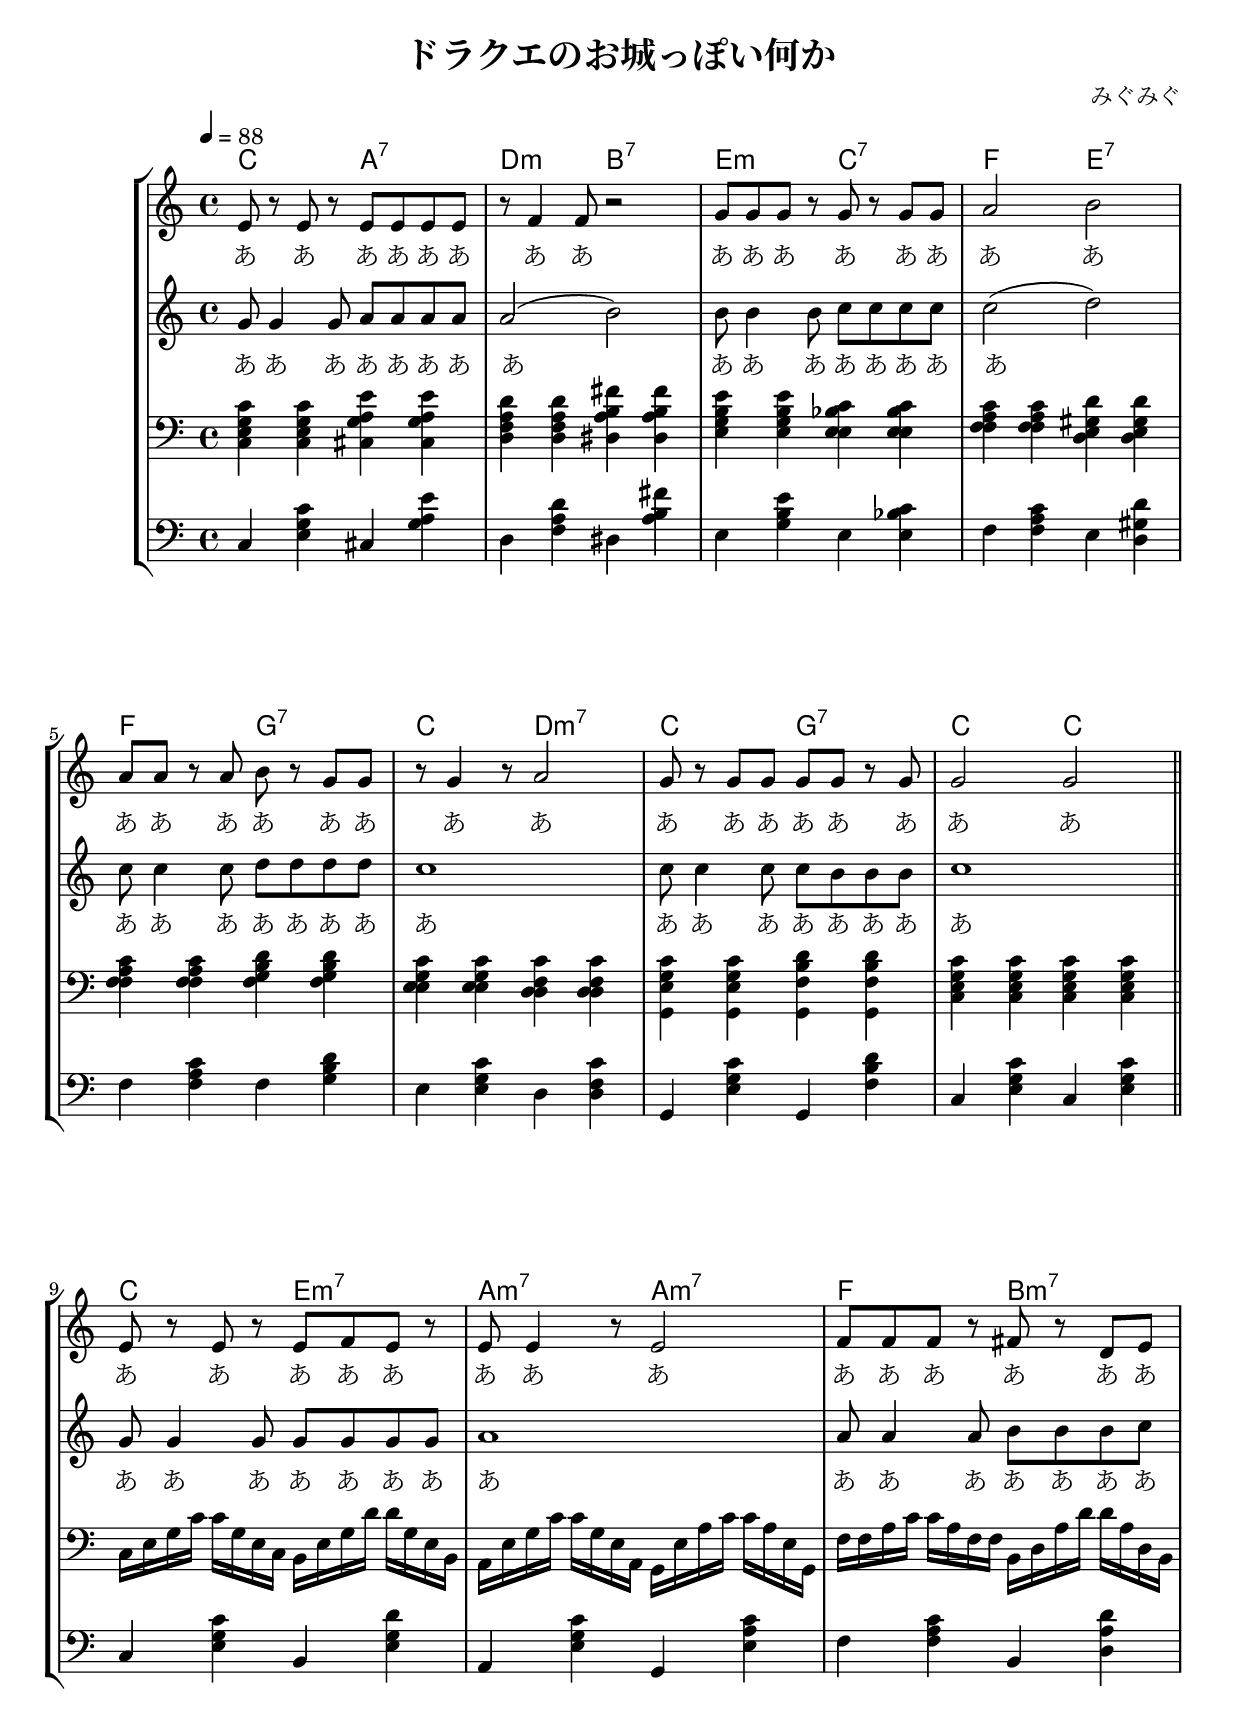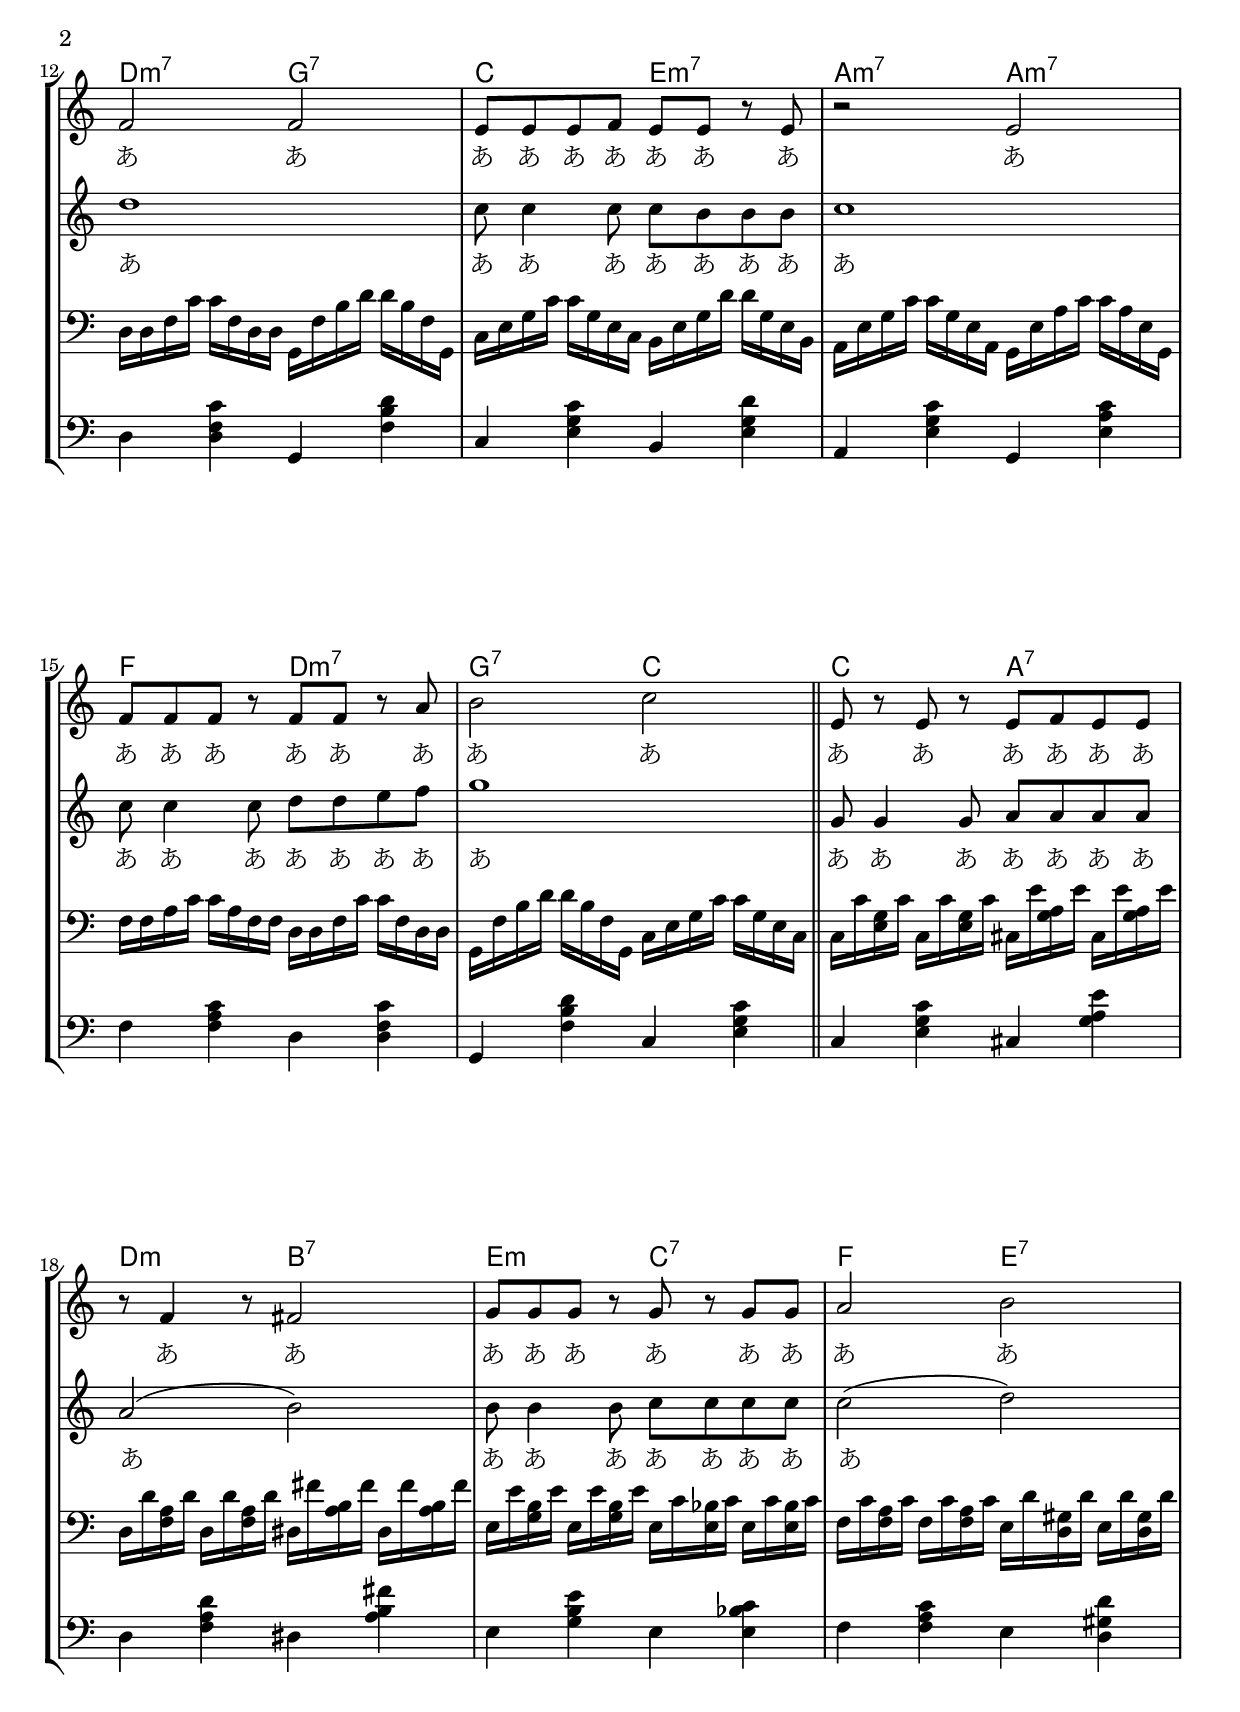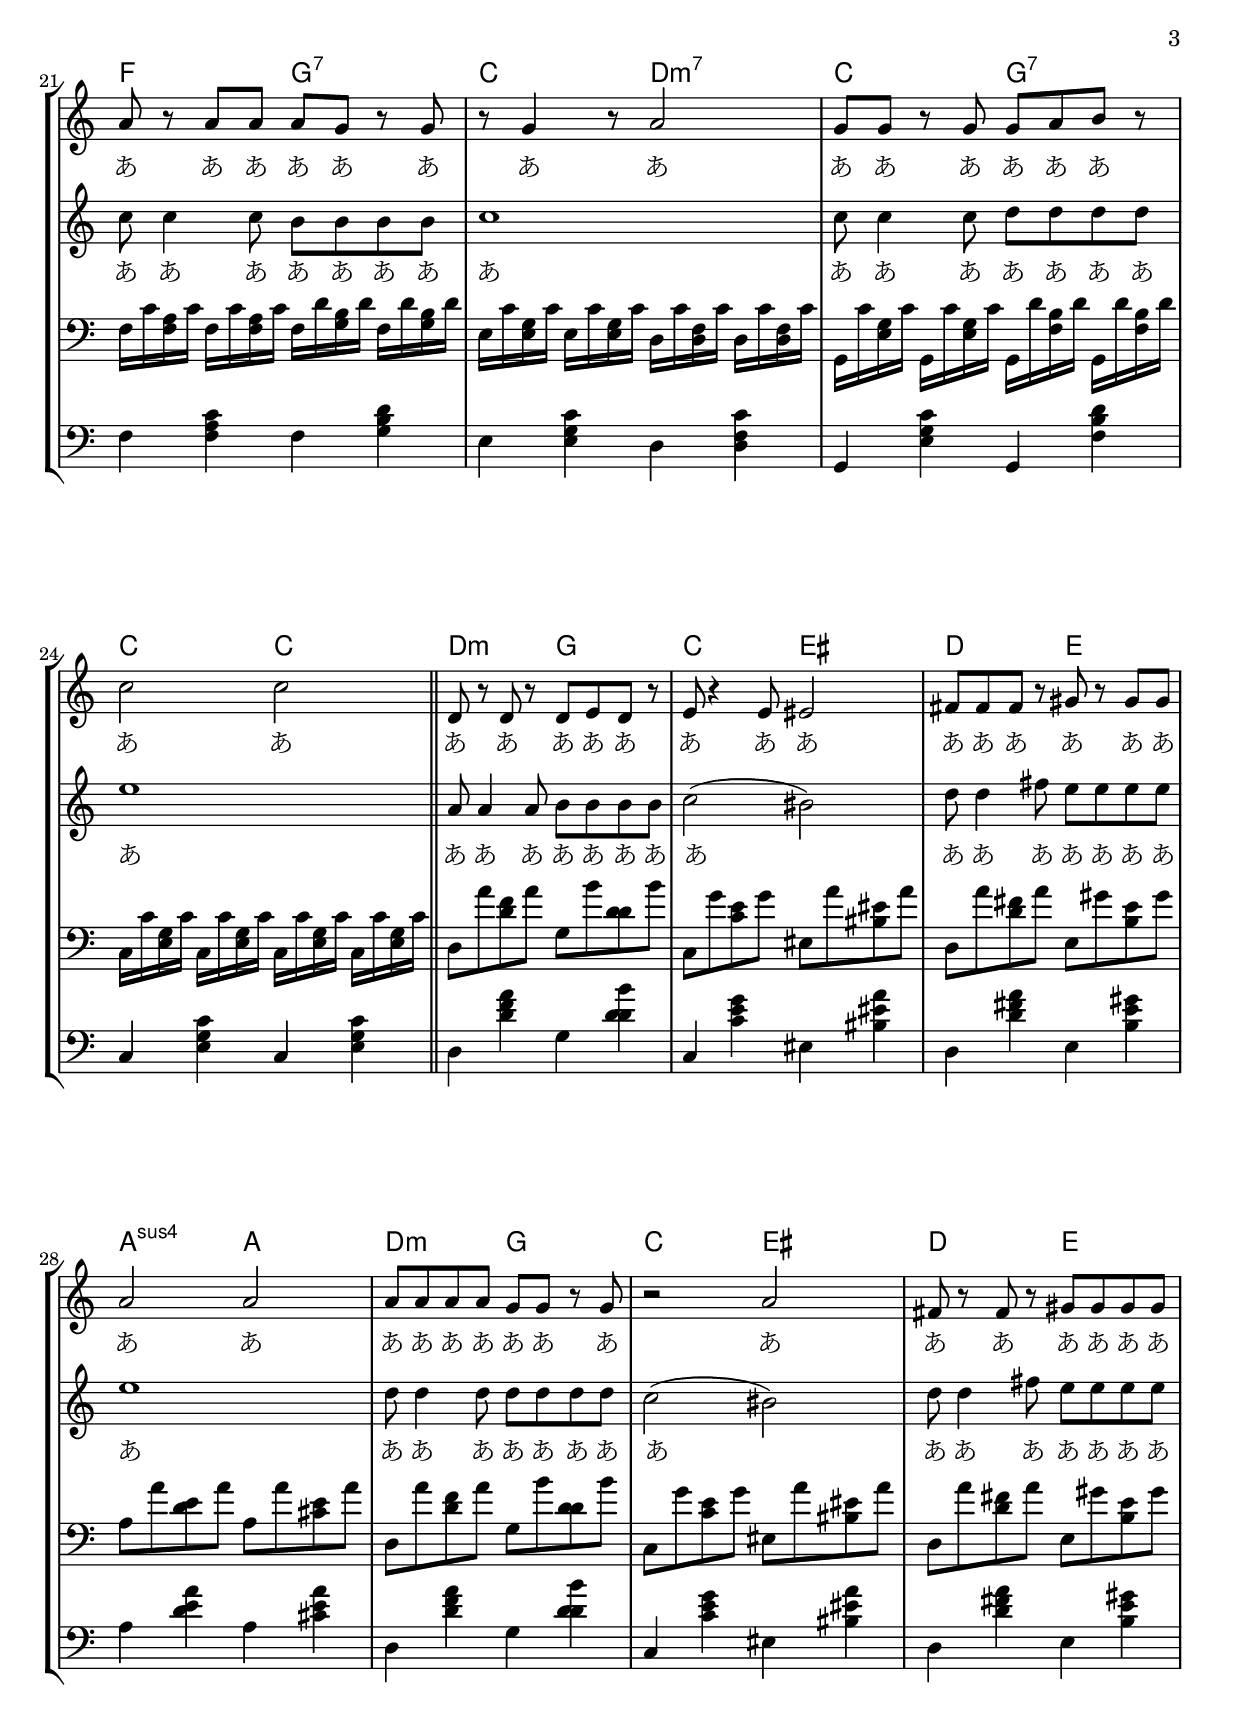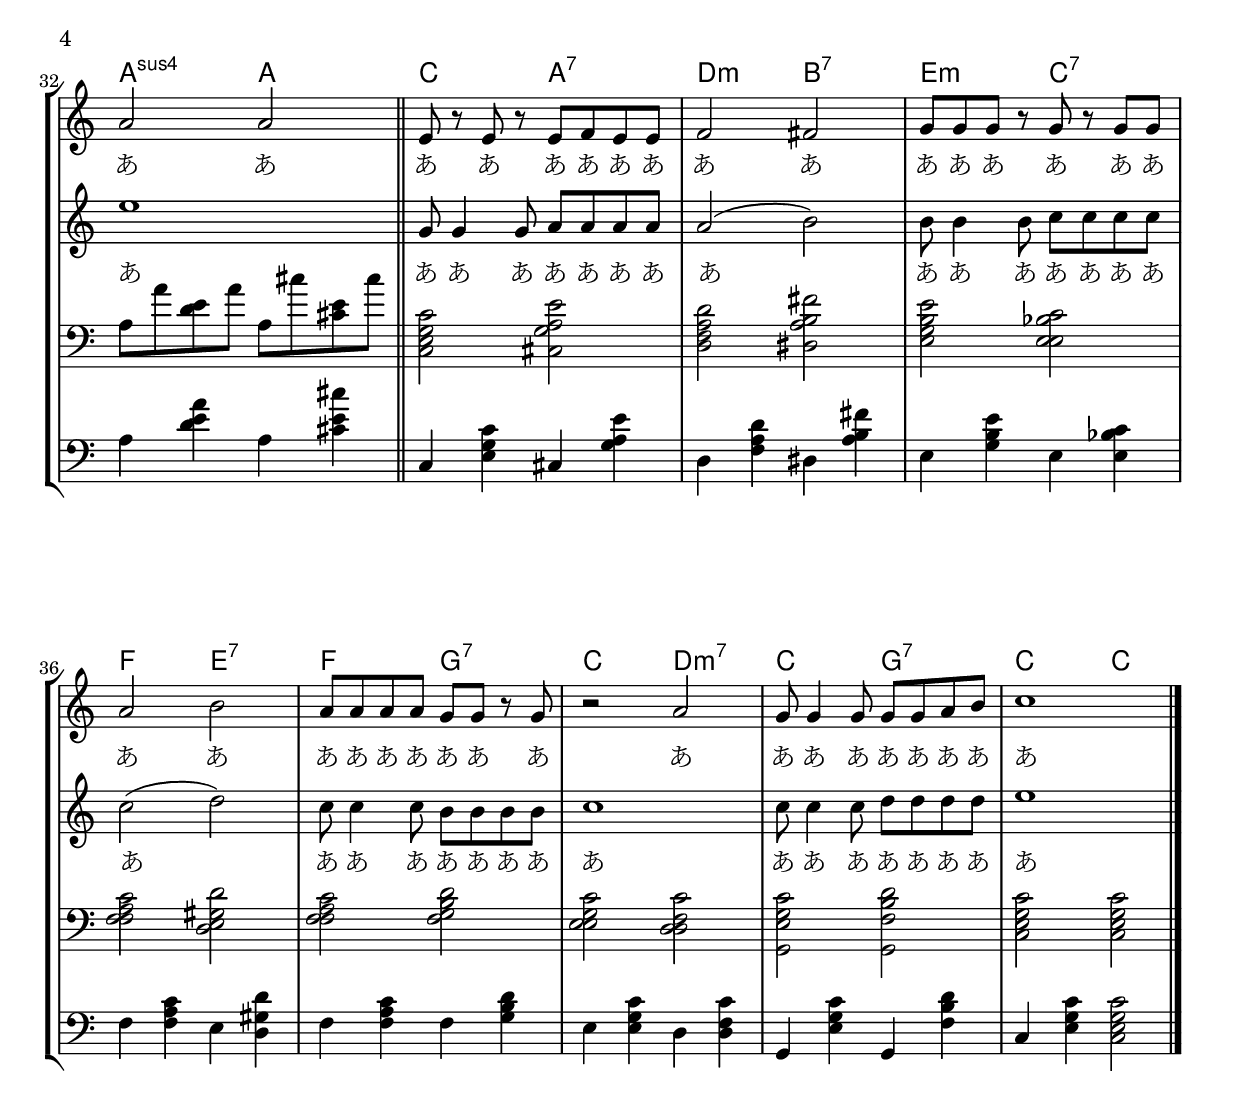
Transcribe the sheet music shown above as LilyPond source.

\version "2.12.1"

\header {
	title = \markup {ドラクエのお城っぽい何か}
	composer = \markup \center-column {みぐみぐ}
}

harmony = \chordmode {
	c2 a:7 d:m b:7 e:m c:7 f e:7 f g:7 c d:min7 c g:7 c c 

	c e:min7 a:min7 a:min7 f b:min7 d:min7 g:7 c e:min7 a:min7 a:min7 f d:min7 g:7 c 

	c a:7 d:m b:7 e:m c:7 f e:7 f g:7 c d:min7 c g:7 c c 

	d:m g c eis d e a:sus4 a d:m g c eis d e a:sus4 a 

	c a:7 d:m b:7 e:m c:7 f e:7 f g:7 c d:min7 c g:7 c c 
}

melody = {
	\set Staff.midiInstrument = #"Viola"
		\key c \major
	\tempo 4 = 88
e'8  r8  e'8  r8  e'8  e'8  e'8  e'8 
	r8  f'4  f'8  r2 
	g'8  g'8  g'8  r8  g'8  r8  g'8  g'8 
	a'2  b'2 
	a'8  a'8  r8  a'8  b'8  r8  g'8  g'8 
	r8  g'4  r8  a'2 
	g'8  r8  g'8  g'8  g'8  g'8  r8  g'8 
	g'2  g'2
	\set Staff.midiInstrument = #"Viola"
	e'8  r8  e'8  r8  e'8  f'8  e'8  r8 
	e'8  e'4  r8  e'2 
	f'8  f'8  f'8  r8  fis'8  r8  d'8  e'8 
	f'2  f'2 
	e'8  e'8  e'8  f'8  e'8  e'8  r8  e'8 
	r2  e'2 
	f'8  f'8  f'8  r8  f'8  f'8  r8  a'8 
	b'2  c''2
	\set Staff.midiInstrument = #"Viola"
	e'8  r8  e'8  r8  e'8  f'8  e'8  e'8 
	r8  f'4  r8  fis'2 
	g'8  g'8  g'8  r8  g'8  r8  g'8  g'8 
	a'2  b'2 
	a'8  r8  a'8  a'8  a'8  g'8  r8  g'8 
	r8  g'4  r8  a'2 
	g'8  g'8  r8  g'8  g'8  a'8  b'8  r8 
	c''2  c''2
	\set Staff.midiInstrument = #"Viola"
	d'8  r8  d'8  r8  d'8  e'8  d'8  r8 
	e'8  r4  e'8  eis'2 
	fis'8  fis'8  fis'8  r8  gis'8  r8  gis'8  gis'8 
	a'2  a'2 
	a'8  a'8  a'8  a'8  g'8  g'8  r8  g'8 
	r2  a'2 
	fis'8  r8  fis'8  r8  gis'8  gis'8  gis'8  gis'8 
	a'2  a'2
	\set Staff.midiInstrument = #"Viola"
	e'8  r8  e'8  r8  e'8  f'8  e'8  e'8 
	f'2  fis'2 
	g'8  g'8  g'8  r8  g'8  r8  g'8  g'8 
	a'2  b'2 
	a'8  a'8  a'8  a'8  g'8  g'8  r8  g'8 
	r2  a'2 
	g'8  g'4  g'8  g'8  g'8  a'8  b'8 
	c''1
	\bar "|."
}

words = \lyricmode {
	あ  あ  あ  あ  あ  あ  あ  あ  あ  あ  あ  あ  あ  あ  あ  あ  あ  あ  あ  あ  あ  あ  あ  あ  あ  あ  あ  あ  あ  あ  あ  あ  
	あ  あ  あ  あ  あ  あ  あ  あ  あ  あ  あ  あ  あ  あ  あ  あ  あ  あ  あ  あ  あ  あ  あ  あ  あ  あ  あ  あ  あ  あ  あ  あ  
	あ  あ  あ  あ  あ  あ  あ  あ  あ  あ  あ  あ  あ  あ  あ  あ  あ  あ  あ  あ  あ  あ  あ  あ  あ  あ  あ  あ  あ  あ  あ  あ  
	あ  あ  あ  あ  あ  あ  あ  あ  あ  あ  あ  あ  あ  あ  あ  あ  あ  あ  あ  あ  あ  あ  あ  あ  あ  あ  あ  あ  あ  あ  あ  あ  
	あ  あ  あ  あ  あ  あ  あ  あ  あ  あ  あ  あ  あ  あ  あ  あ  あ  あ  あ  あ  あ  あ  あ  あ  あ  あ  あ  あ  あ  あ  あ  あ  
}

secondmelody = {
	\set Staff.midiInstrument = #"Clarinet"
		\key c \major
	\tempo 4 = 88
g'8  g'4  g'8  a'8  a'8  a'8  a'8 
	a'2  (b'2) 
	b'8  b'4  b'8  c''8  c''8  c''8  c''8 
	c''2  (d''2) 
	c''8  c''4  c''8  d''8  d''8  d''8  d''8 
	c''1 
	c''8  c''4  c''8  c''8  b'8  b'8  b'8 
	c''1
	\set Staff.midiInstrument = #"Clarinet"
	g'8  g'4  g'8  g'8  g'8  g'8  g'8 
	a'1 
	a'8  a'4  a'8  b'8  b'8  b'8  c''8 
	d''1 
	c''8  c''4  c''8  c''8  b'8  b'8  b'8 
	c''1 
	c''8  c''4  c''8  d''8  d''8  e''8  f''8 
	g''1
	\set Staff.midiInstrument = #"Clarinet"
	g'8  g'4  g'8  a'8  a'8  a'8  a'8 
	a'2  (b'2) 
	b'8  b'4  b'8  c''8  c''8  c''8  c''8 
	c''2  (d''2) 
	c''8  c''4  c''8  b'8  b'8  b'8  b'8 
	c''1 
	c''8  c''4  c''8  d''8  d''8  d''8  d''8 
	e''1
	\set Staff.midiInstrument = #"Clarinet"
	a'8  a'4  a'8  b'8  b'8  b'8  b'8 
	c''2  (bis'2) 
	d''8  d''4  fis''8  e''8  e''8  e''8  e''8 
	e''1 
	d''8  d''4  d''8  d''8  d''8  d''8  d''8 
	c''2  (bis'2) 
	d''8  d''4  fis''8  e''8  e''8  e''8  e''8 
	e''1
	\set Staff.midiInstrument = #"Clarinet"
	g'8  g'4  g'8  a'8  a'8  a'8  a'8 
	a'2  (b'2) 
	b'8  b'4  b'8  c''8  c''8  c''8  c''8 
	c''2  (d''2) 
	c''8  c''4  c''8  b'8  b'8  b'8  b'8 
	c''1 
	c''8  c''4  c''8  d''8  d''8  d''8  d''8 
	e''1
	\bar "|."
}

secondwords = \lyricmode {
	あ  あ  あ  あ  あ  あ  あ  あ  あ  あ  あ  あ  あ  あ  あ  あ  あ  あ  あ  あ  あ  あ  あ  あ  あ  あ  あ  あ  あ  あ  あ  あ  
	あ  あ  あ  あ  あ  あ  あ  あ  あ  あ  あ  あ  あ  あ  あ  あ  あ  あ  あ  あ  あ  あ  あ  あ  あ  あ  あ  あ  あ  あ  あ  あ  
	あ  あ  あ  あ  あ  あ  あ  あ  あ  あ  あ  あ  あ  あ  あ  あ  あ  あ  あ  あ  あ  あ  あ  あ  あ  あ  あ  あ  あ  あ  あ  あ  
	あ  あ  あ  あ  あ  あ  あ  あ  あ  あ  あ  あ  あ  あ  あ  あ  あ  あ  あ  あ  あ  あ  あ  あ  あ  あ  あ  あ  あ  あ  あ  あ  
	あ  あ  あ  あ  あ  あ  あ  あ  あ  あ  あ  あ  あ  あ  あ  あ  あ  あ  あ  あ  あ  あ  あ  あ  あ  あ  あ  あ  あ  あ  あ  あ  
}

tempochange = {
	\tempo 4 = 88
	r1 | r1 | r1 | r1 | r1 | r1 | r1 | r1 \bar "||"
	\tempo 4 = 88
	r1 | r1 | r1 | r1 | r1 | r1 | r1 | r1 \bar "||"
	\tempo 4 = 88
	r1 | r1 | r1 | r1 | r1 | r1 | r1 | r1 \bar "||"
	\tempo 4 = 88
	r1 | r1 | r1 | r1 | r1 | r1 | r1 | r1 \bar "||"
	\tempo 4 = 88
	r1 | r1 | r1 | r1 | r1 | r1 | r1 | r1 \bar "|."
}

mainacc = {
	\clef bass
	\set Staff.midiInstrument = #"Accordion"
	\key c \major
	\tempo 4 = 88
	<c e g c'>4 <c e g c'>4
	<cis g a e'>4 <cis g a e'>4
	<d f a d'>4 <d f a d'>4
	<dis a b fis'>4 <dis a b fis'>4
	<e g b e'>4 <e g b e'>4
	<e e bes c'>4 <e e bes c'>4
	<f f a c'>4 <f f a c'>4
	<e d gis d'>4 <e d gis d'>4
	<f f a c'>4 <f f a c'>4
	<f g b d'>4 <f g b d'>4
	<e e g c'>4 <e e g c'>4
	<d d f c'>4 <d d f c'>4
	<g, e g c'>4 <g, e g c'>4
	<g, f b d'>4 <g, f b d'>4
	<c e g c'>4 <c e g c'>4
	<c e g c'>4 <c e g c'>4
	\bar "||"

	\set Staff.midiInstrument = #"Accordion"
	c16 e g c' c' g e c
	b,16 e g d' d' g e b,
	a,16 e g c' c' g e a,
	g,16 e a c' c' a e g,
	f16 f a c' c' a f f
	b,16 d a d' d' a d b,
	d16 d f c' c' f d d
	g,16 f b d' d' b f g,
	c16 e g c' c' g e c
	b,16 e g d' d' g e b,
	a,16 e g c' c' g e a,
	g,16 e a c' c' a e g,
	f16 f a c' c' a f f
	d16 d f c' c' f d d
	g,16 f b d' d' b f g,
	c16 e g c' c' g e c
	\bar "||"

	\set Staff.midiInstrument = #"Accordion"
	c16 c' <e g> c' c c' <e g> c'
	cis16 e' <g a> e' cis e' <g a> e'
	d16 d' <f a> d' d d' <f a> d'
	dis16 fis' <a b> fis' dis fis' <a b> fis'
	e16 e' <g b> e' e e' <g b> e'
	e16 c' <e bes> c' e c' <e bes> c'
	f16 c' <f a> c' f c' <f a> c'
	e16 d' <d gis> d' e d' <d gis> d'
	f16 c' <f a> c' f c' <f a> c'
	f16 d' <g b> d' f d' <g b> d'
	e16 c' <e g> c' e c' <e g> c'
	d16 c' <d f> c' d c' <d f> c'
	g,16 c' <e g> c' g, c' <e g> c'
	g,16 d' <f b> d' g, d' <f b> d'
	c16 c' <e g> c' c c' <e g> c'
	c16 c' <e g> c' c c' <e g> c'
	\bar "||"

	\set Staff.midiInstrument = #"Accordion"
	d8 a' <d' f'> a'
	g8 b' <d' d'> b'
	c8 g' <c' e'> g'
	eis8 a' <bis eis'> a'
	d8 a' <d' fis'> a'
	e8 gis' <b e'> gis'
	a8 a' <d' e'> a'
	a8 a' <cis' e'> a'
	d8 a' <d' f'> a'
	g8 b' <d' d'> b'
	c8 g' <c' e'> g'
	eis8 a' <bis eis'> a'
	d8 a' <d' fis'> a'
	e8 gis' <b e'> gis'
	a8 a' <d' e'> a'
	a8 cis'' <cis' e'> cis''
	\bar "||"

	\set Staff.midiInstrument = #"Accordion"
	<c e g c'>2
	<cis g a e'>2
	<d f a d'>2
	<dis a b fis'>2
	<e g b e'>2
	<e e bes c'>2
	<f f a c'>2
	<e d gis d'>2
	<f f a c'>2
	<f g b d'>2
	<e e g c'>2
	<d d f c'>2
	<g, e g c'>2
	<g, f b d'>2
	<c e g c'>2
	<c e g c'>2
	\bar "|."
}

subacc = {
	\clef bass
	\set Staff.midiInstrument = #"Fretless Bass"
	\key c \major
	\tempo 4 = 88
	c4 <e g c'>4
	cis4 <g a e'>4
	d4 <f a d'>4
	dis4 <a b fis'>4
	e4 <g b e'>4
	e4 <e bes c'>4
	f4 <f a c'>4
	e4 <d gis d'>4
	f4 <f a c'>4
	f4 <g b d'>4
	e4 <e g c'>4
	d4 <d f c'>4
	g,4 <e g c'>4
	g,4 <f b d'>4
	c4 <e g c'>4
	c4 <e g c'>4
	\bar "||"

	\set Staff.midiInstrument = #"Fretless Bass"
	c4 <e g c'>4
	b,4 <e g d'>4
	a,4 <e g c'>4
	g,4 <e a c'>4
	f4 <f a c'>4
	b,4 <d a d'>4
	d4 <d f c'>4
	g,4 <f b d'>4
	c4 <e g c'>4
	b,4 <e g d'>4
	a,4 <e g c'>4
	g,4 <e a c'>4
	f4 <f a c'>4
	d4 <d f c'>4
	g,4 <f b d'>4
	c4 <e g c'>4
	\bar "||"

	\set Staff.midiInstrument = #"Fretless Bass"
	c4 <e g c'>4
	cis4 <g a e'>4
	d4 <f a d'>4
	dis4 <a b fis'>4
	e4 <g b e'>4
	e4 <e bes c'>4
	f4 <f a c'>4
	e4 <d gis d'>4
	f4 <f a c'>4
	f4 <g b d'>4
	e4 <e g c'>4
	d4 <d f c'>4
	g,4 <e g c'>4
	g,4 <f b d'>4
	c4 <e g c'>4
	c4 <e g c'>4
	\bar "||"

	\set Staff.midiInstrument = #"Fretless Bass"
	d4 <d' f' a'>4
	g4 <d' d' b'>4
	c4 <c' e' g'>4
	eis4 <bis eis' a'>4
	d4 <d' fis' a'>4
	e4 <b e' gis'>4
	a4 <d' e' a'>4
	a4 <cis' e' a'>4
	d4 <d' f' a'>4
	g4 <d' d' b'>4
	c4 <c' e' g'>4
	eis4 <bis eis' a'>4
	d4 <d' fis' a'>4
	e4 <b e' gis'>4
	a4 <d' e' a'>4
	a4 <cis' e' cis''>4
	\bar "||"

	\set Staff.midiInstrument = #"Fretless Bass"
	c4 <e g c'>4
	cis4 <g a e'>4
	d4 <f a d'>4
	dis4 <a b fis'>4
	e4 <g b e'>4
	e4 <e bes c'>4
	f4 <f a c'>4
	e4 <d gis d'>4
	f4 <f a c'>4
	f4 <g b d'>4
	e4 <e g c'>4
	d4 <d f c'>4
	g,4 <e g c'>4
	g,4 <f b d'>4
	c4 <e g c'>4
	<c e g c'>2
	\bar "|."
}

percA = {
	\drummode {
	r1 |r1 |r1 |r1 |r1 |r1 |r1 |r1 \bar "||"
	r1 |r1 |r1 |r1 |r1 |r1 |r1 |r1 \bar "||"
	r1 |r1 |r1 |r1 |r1 |r1 |r1 |r1 \bar "||"
	r1 |r1 |r1 |r1 |r1 |r1 |r1 |r1 \bar "||"
	r1 |r1 |r1 |r1 |r1 |r1 |r1 |r1 \bar "|."
	}
}

percB = {
	\drummode {
	r1 |r1 |r1 |r1 |r1 |r1 |r1 |r1 \bar "||"
	r1 |r1 |r1 |r1 |r1 |r1 |r1 |r1 \bar "||"
	r1 |r1 |r1 |r1 |r1 |r1 |r1 |r1 \bar "||"
	r1 |r1 |r1 |r1 |r1 |r1 |r1 |r1 \bar "||"
	r1 |r1 |r1 |r1 |r1 |r1 |r1 |r1 \bar "|."
	}
}

percC = {
	\drummode {
	r1 |r1 |r1 |r1 |r1 |r1 |r1 |r1 \bar "||"
	r1 |r1 |r1 |r1 |r1 |r1 |r1 |r1 \bar "||"
	r1 |r1 |r1 |r1 |r1 |r1 |r1 |r1 \bar "||"
	r1 |r1 |r1 |r1 |r1 |r1 |r1 |r1 \bar "||"
	r1 |r1 |r1 |r1 |r1 |r1 |r1 |r1 \bar "|."
	}
}

percD = {
	\drummode {
	r1 |r1 |r1 |r1 |r1 |r1 |r1 |r1 \bar "||"
	r1 |r1 |r1 |r1 |r1 |r1 |r1 |r1 \bar "||"
	r1 |r1 |r1 |r1 |r1 |r1 |r1 |r1 \bar "||"
	r1 |r1 |r1 |r1 |r1 |r1 |r1 |r1 \bar "||"
	r1 |r1 |r1 |r1 |r1 |r1 |r1 |r1 \bar "|."
	}
}

percE = {
	\drummode {
	r1 |r1 |r1 |r1 |r1 |r1 |r1 |r1 \bar "||"
	r1 |r1 |r1 |r1 |r1 |r1 |r1 |r1 \bar "||"
	r1 |r1 |r1 |r1 |r1 |r1 |r1 |r1 \bar "||"
	r1 |r1 |r1 |r1 |r1 |r1 |r1 |r1 \bar "||"
	r1 |r1 |r1 |r1 |r1 |r1 |r1 |r1 \bar "|."
	}
}

\score {
	<<
		\new StaffGroup <<
			\new ChordNames {\harmony}
			\new Voice = "melody" {\melody}
			\new Lyrics \lyricsto "melody" \words
			\new Voice = "secondmelody" {\secondmelody}
			\new Lyrics \lyricsto "secondmelody" \secondwords
			\new Staff = "mainacc" {\mainacc}
			\new Staff = "subacc" {\subacc}
		>>
	>>
	\layout { }
}
